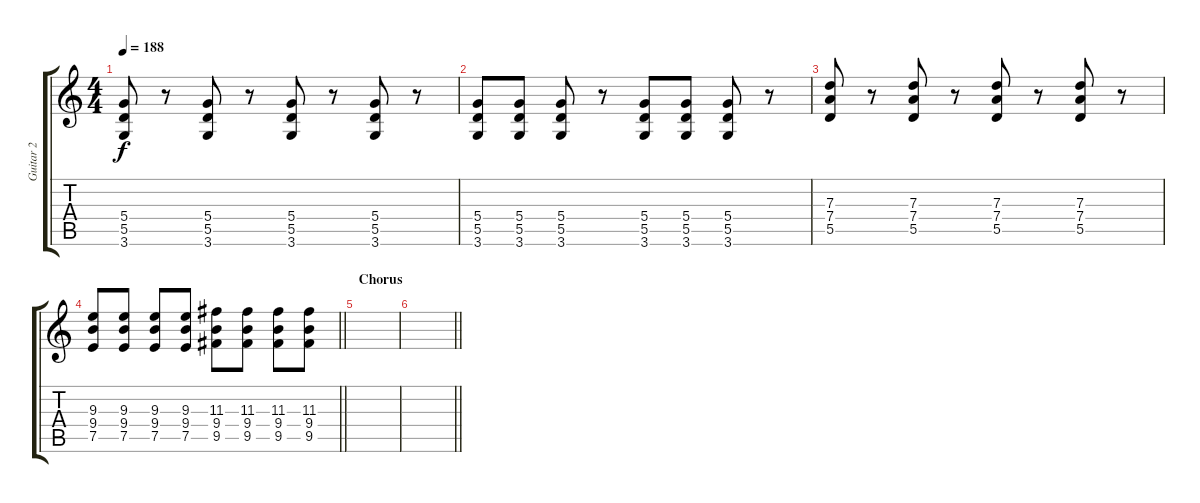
\track ("Guitar 2" "Guitar 2") {instrument electricguitarclean}
\staff {score tabs}
\tuning (E4 B3 G3 D3 A2 E2) {hide}
\ts (4 4)
\tempo 188
\clef g2
\ks c
(5.4 5.5 3.6).8{dy f instrument distortionguitar} r.8 (5.4 5.5 3.6).8 r.8 (5.4 5.5 3.6).8 r.8 (5.4 5.5 3.6).8 r.8 |
(5.4 5.5 3.6).8 (5.4 5.5 3.6).8 (5.4 5.5 3.6).8 r.8 (5.4 5.5 3.6).8 (5.4 5.5 3.6).8 (5.4 5.5 3.6).8 r.8 |
(7.3 7.4 5.5).8 r.8 (7.3 7.4 5.5).8 r.8 (7.3 7.4 5.5).8 r.8 (7.3 7.4 5.5).8 r.8 |
\barLineRight lightlight
(9.3 9.4 7.5).8 (9.3 9.4 7.5).8 (9.3 9.4 7.5).8 (9.3 9.4 7.5).8 (11.3 9.4 9.5).8 (11.3 9.4 9.5).8 (11.3 9.4 9.5).8 (11.3 9.4 9.5).8 |
\section ("" "Chorus")
|
\barLineRight lightlight
